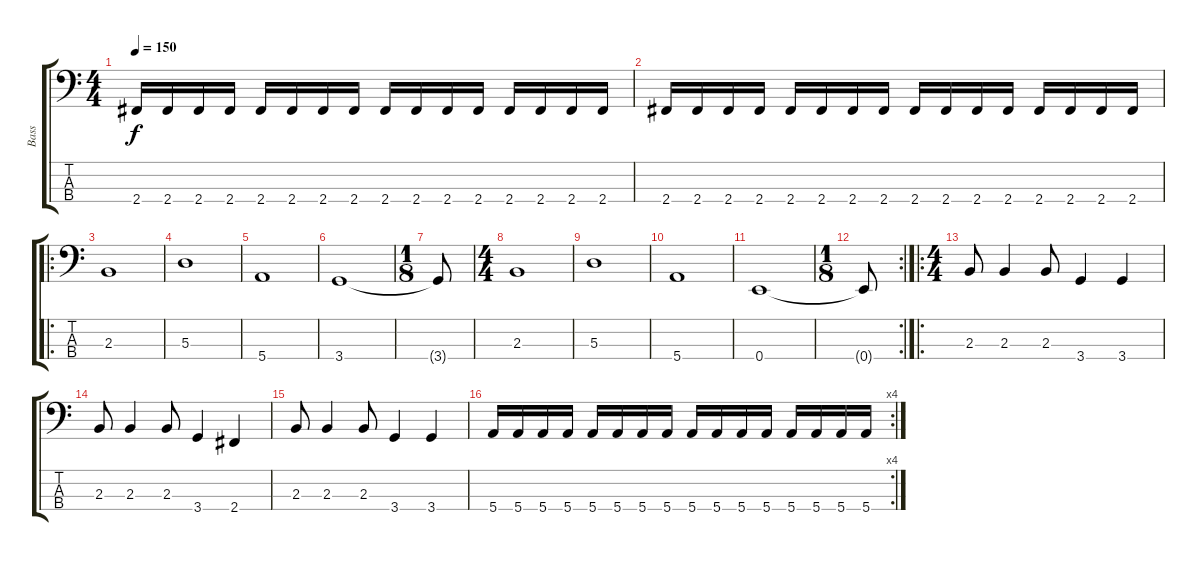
\track ("Bass" "Bass") {instrument electricbasspick}
\staff {score tabs}
\tuning (G2 D2 A1 E1) {hide}
\ts (4 4)
\tempo 150
\clef f4
\ks c
2.4.16{dy f} 2.4.16 2.4.16 2.4.16 2.4.16 2.4.16 2.4.16 2.4.16 2.4.16 2.4.16 2.4.16 2.4.16 2.4.16 2.4.16 2.4.16 2.4.16 |
2.4.16 2.4.16 2.4.16 2.4.16 2.4.16 2.4.16 2.4.16 2.4.16 2.4.16 2.4.16 2.4.16 2.4.16 2.4.16 2.4.16 2.4.16 2.4.16 |
\ro
2.3.1 |
5.3.1 |
5.4.1 |
3.4.1 |
\ts (1 8)
3.4{t}.8 |
\ts (4 4)
2.3.1 |
5.3.1 |
5.4.1 |
0.4.1 |
\rc 2
\ts (1 8)
0.4{t}.8 |
\ro
\ts (4 4)
2.3.8 2.3.4 2.3.8 3.4.4 3.4.4 |
2.3.8 2.3.4 2.3.8 3.4.4 2.4.4 |
2.3.8 2.3.4 2.3.8 3.4.4 3.4.4 |
\rc 4
5.4.16 5.4.16 5.4.16 5.4.16 5.4.16 5.4.16 5.4.16 5.4.16 5.4.16 5.4.16 5.4.16 5.4.16 5.4.16 5.4.16 5.4.16 5.4.16
